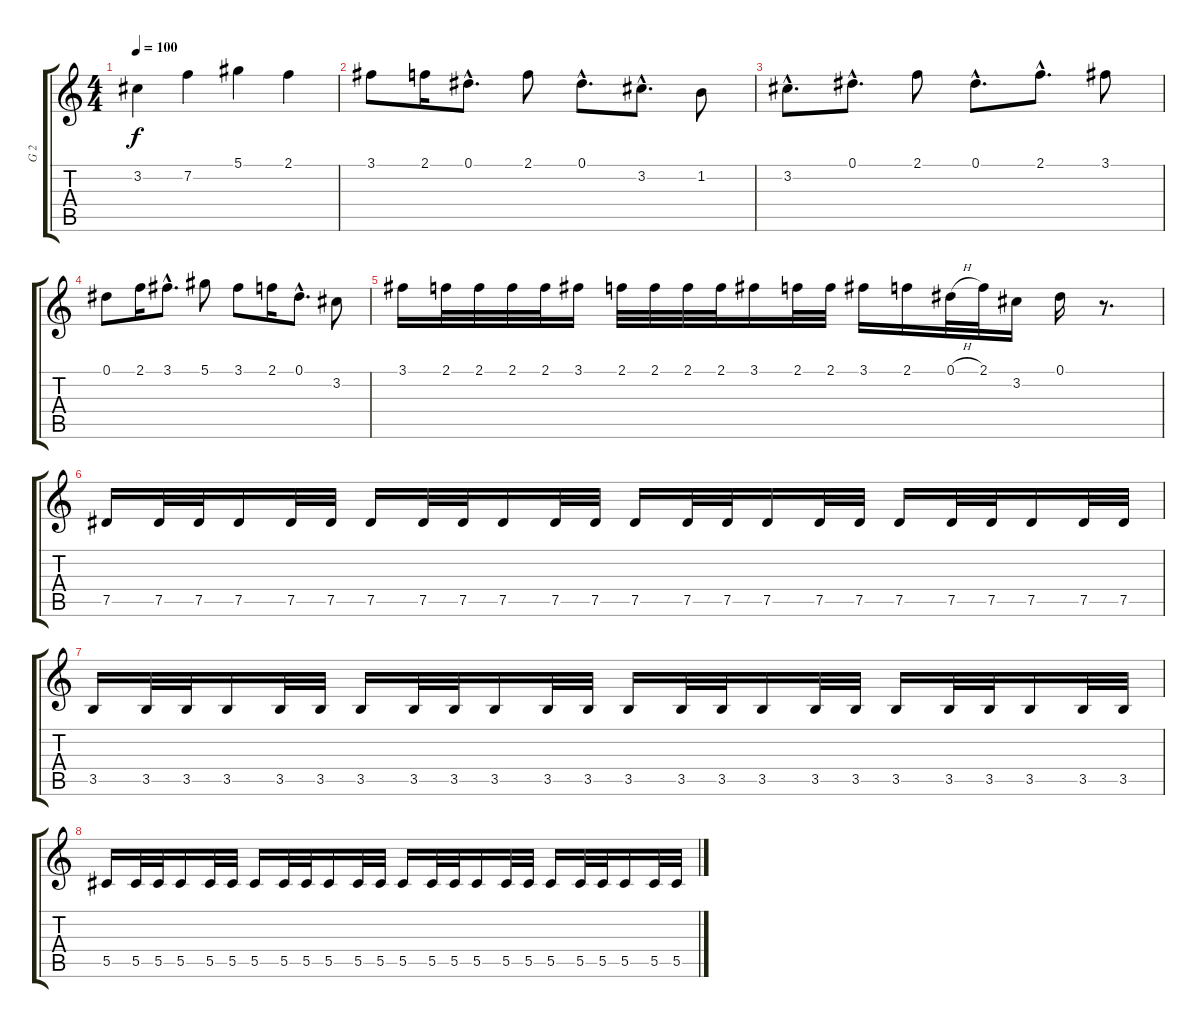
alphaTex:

\track ("G 2" "G 2") {instrument distortionguitar}
\staff {score tabs}
\tuning (Eb4 Bb3 Gb3 Db3 Ab2 Eb2) {hide}
\ts (4 4)
\tempo 100
\clef g2
\ks c
3.2.4{dy f} 7.2.4 5.1.4 2.1.4 |
3.1.8 2.1.16 0.1{hac}.8{d} 2.1.8 0.1{hac}.8{d} 3.2{hac}.8{d} 1.2.8 |
3.2{hac}.8{d} 0.1{hac}.8{d} 2.1.8 0.1{hac}.8{d} 2.1{hac}.8{d} 3.1.8 |
0.1.8 2.1.16 3.1{hac}.8{d} 5.1.8 3.1.8 2.1.16 0.1{hac}.8{d} 3.2.8 |
3.1.16 2.1.32 2.1.32 2.1.32 2.1.32 3.1.16 2.1.32 2.1.32 2.1.32 2.1.32 3.1.16 2.1.32 2.1.32 3.1.16 2.1.16 0.1{h}.32 2.1.32 3.2.16 0.1.16 r.8{d} |
7.5.16{instrument acousticguitarsteel} 7.5.32 7.5.32 7.5.16 7.5.32 7.5.32 7.5.16 7.5.32 7.5.32 7.5.16 7.5.32 7.5.32 7.5.16 7.5.32 7.5.32 7.5.16 7.5.32 7.5.32 7.5.16 7.5.32 7.5.32 7.5.16 7.5.32 7.5.32 |
3.5.16 3.5.32 3.5.32 3.5.16 3.5.32 3.5.32 3.5.16 3.5.32 3.5.32 3.5.16 3.5.32 3.5.32 3.5.16 3.5.32 3.5.32 3.5.16 3.5.32 3.5.32 3.5.16 3.5.32 3.5.32 3.5.16 3.5.32 3.5.32 |
5.5.16 5.5.32 5.5.32 5.5.16 5.5.32 5.5.32 5.5.16 5.5.32 5.5.32 5.5.16 5.5.32 5.5.32 5.5.16 5.5.32 5.5.32 5.5.16 5.5.32 5.5.32 5.5.16 5.5.32 5.5.32 5.5.16 5.5.32 5.5.32
